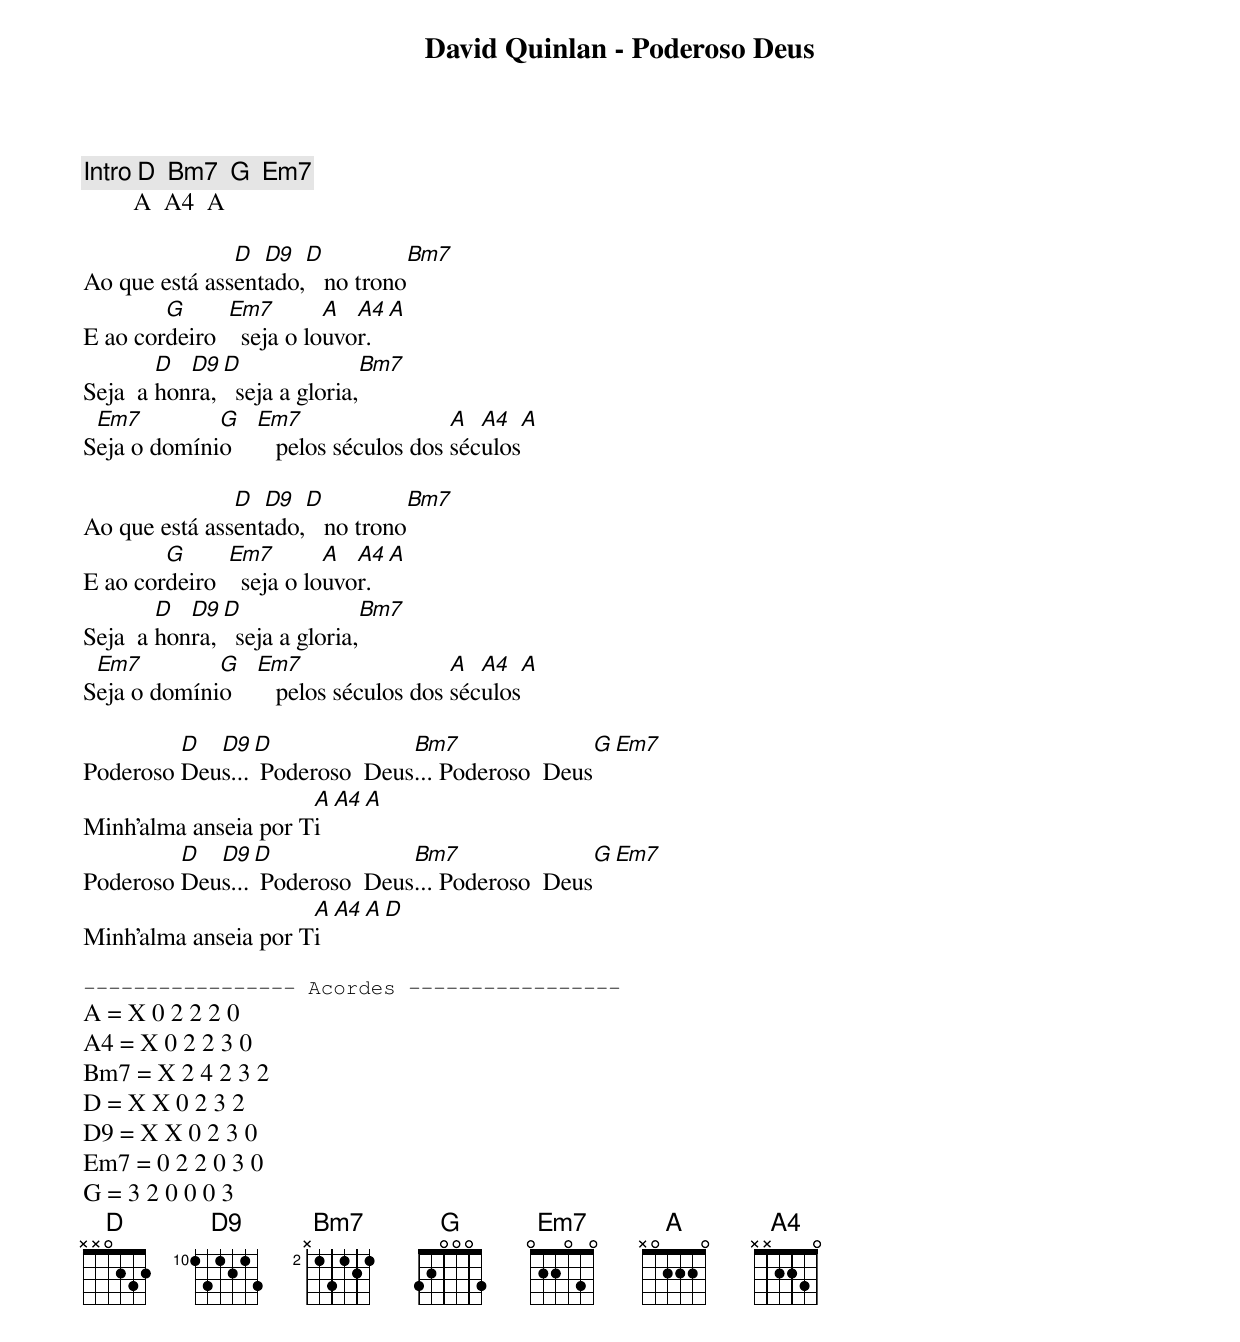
David Quinlan - Poderoso Deus

[Intro] D  Bm7  G  Em7
        A  A4  A

               D  D9  D          Bm7
Ao que está assentado,   no trono
        G      Em7        A  A4  A
E ao cordeiro    seja o louvor.
        D  D9  D               Bm7
Seja  a honra,   seja a gloria,
 Em7         G    Em7                  A  A4  A
Seja o domínio       pelos séculos dos séculos

               D  D9  D          Bm7
Ao que está assentado,   no trono
        G      Em7        A  A4  A
E ao cordeiro    seja o louvor.
        D  D9  D               Bm7
Seja  a honra,   seja a gloria,
 Em7         G    Em7                  A  A4  A
Seja o domínio       pelos séculos dos séculos

         D  D9  D              Bm7                G     Em7
Poderoso Deus... Poderoso  Deus... Poderoso  Deus
                      A  A4  A
Minh'alma anseia por Ti
         D  D9  D              Bm7                G     Em7
Poderoso Deus... Poderoso  Deus... Poderoso  Deus
                      A  A4  A  D
Minh'alma anseia por Ti

----------------- Acordes -----------------
A = X 0 2 2 2 0
A4 = X 0 2 2 3 0
Bm7 = X 2 4 2 3 2
D = X X 0 2 3 2
D9 = X X 0 2 3 0
Em7 = 0 2 2 0 3 0
G = 3 2 0 0 0 3
